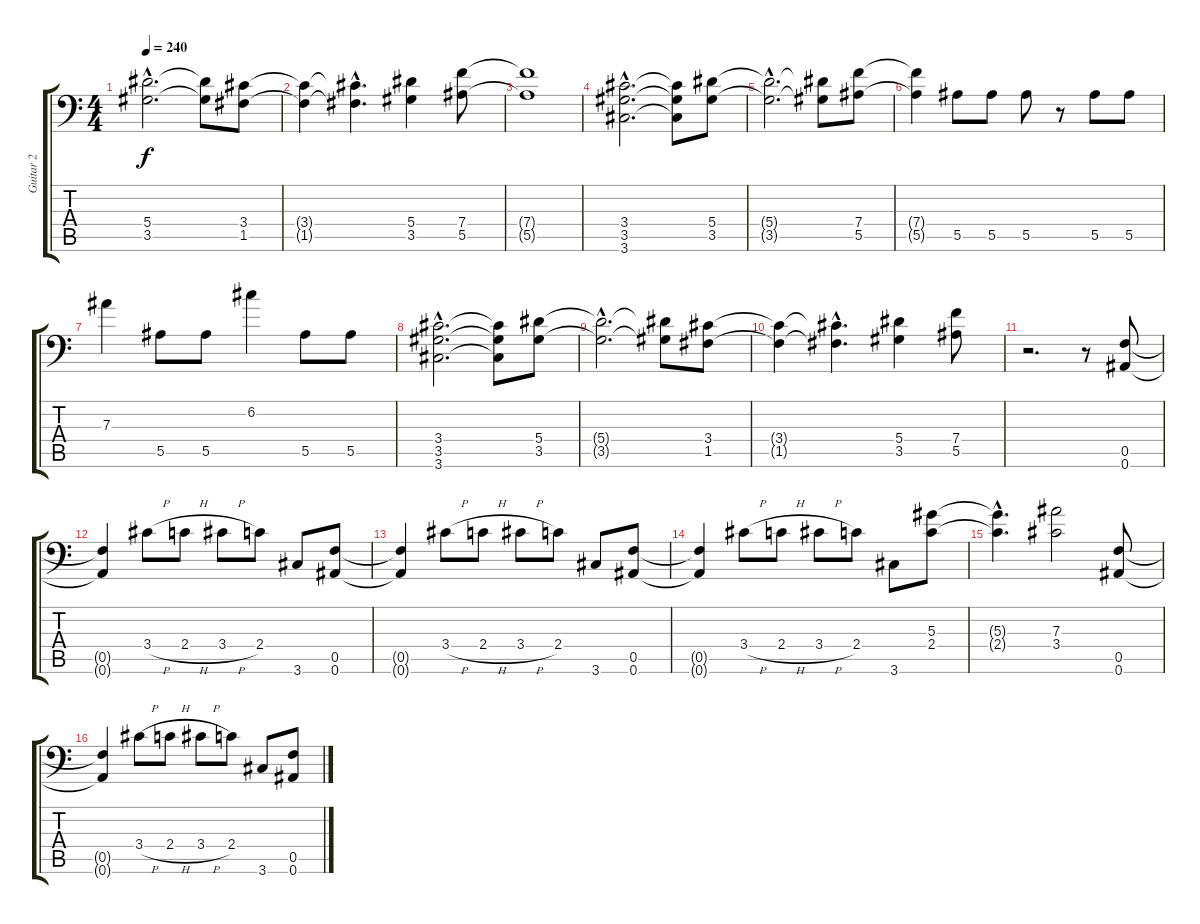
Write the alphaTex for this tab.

\track ("Guitar 2" "Guitar 2") {instrument distortionguitar}
\staff {score tabs}
\tuning (C4 G3 Eb3 Bb2 F2 Bb1) {hide}
\ts (4 4)
\tempo 240
\clef f4
\ks c
(5.4{hac t} 3.5{hac t}).2{d dy f} (5.4{t} 3.5{t}).8 (3.4 1.5).8 |
(3.4{t} 1.5{t}).4 (3.4{hac t} 1.5{hac t}).4{d} (5.4 3.5).4 (7.4 5.5).8 |
(7.4{t} 5.5{t}).1 |
(3.4{hac} 3.5{hac} 3.6{hac}).2{d} (3.4{t} 3.5{t} 3.6{t}).8 (5.4 3.5).8 |
(5.4{hac t} 3.5{hac t}).2{d} (5.4{t} 3.5{t}).8 (7.4 5.5).8 |
(7.4{t} 5.5{t}).4 5.5.8 5.5.8 5.5.8 r.8 5.5.8 5.5.8 |
7.3.4 5.5.8 5.5.8 6.2.4 5.5.8 5.5.8 |
(3.4{hac} 3.5{hac} 3.6{hac}).2{d} (3.4{t} 3.5{t} 3.6{t}).8 (5.4 3.5).8 |
(5.4{hac t} 3.5{hac t}).2{d} (5.4{t} 3.5{t}).8 (3.4 1.5).8 |
(3.4{t} 1.5{t}).4 (3.4{hac t} 1.5{hac t}).4{d} (5.4 3.5).4 (7.4 5.5).8 |
r.2{d} r.8 (0.5 0.6).8 |
(0.5{t} 0.6{t}).4 3.4{h}.8 2.4{h}.8 3.4{h}.8 2.4.8 3.6.8 (0.5 0.6).8 |
(0.5{t} 0.6{t}).4 3.4{h}.8 2.4{h}.8 3.4{h}.8 2.4.8 3.6.8 (0.5 0.6).8 |
(0.5{t} 0.6{t}).4 3.4{h}.8 2.4{h}.8 3.4{h}.8 2.4.8 3.6.8 (5.3 2.4).8 |
(5.3{hac t} 2.4{hac t}).4{d} (7.3 3.4).2 (0.5 0.6).8 |
(0.5{t} 0.6{t}).4 3.4{h}.8 2.4{h}.8 3.4{h}.8 2.4.8 3.6.8 (0.5 0.6).8
